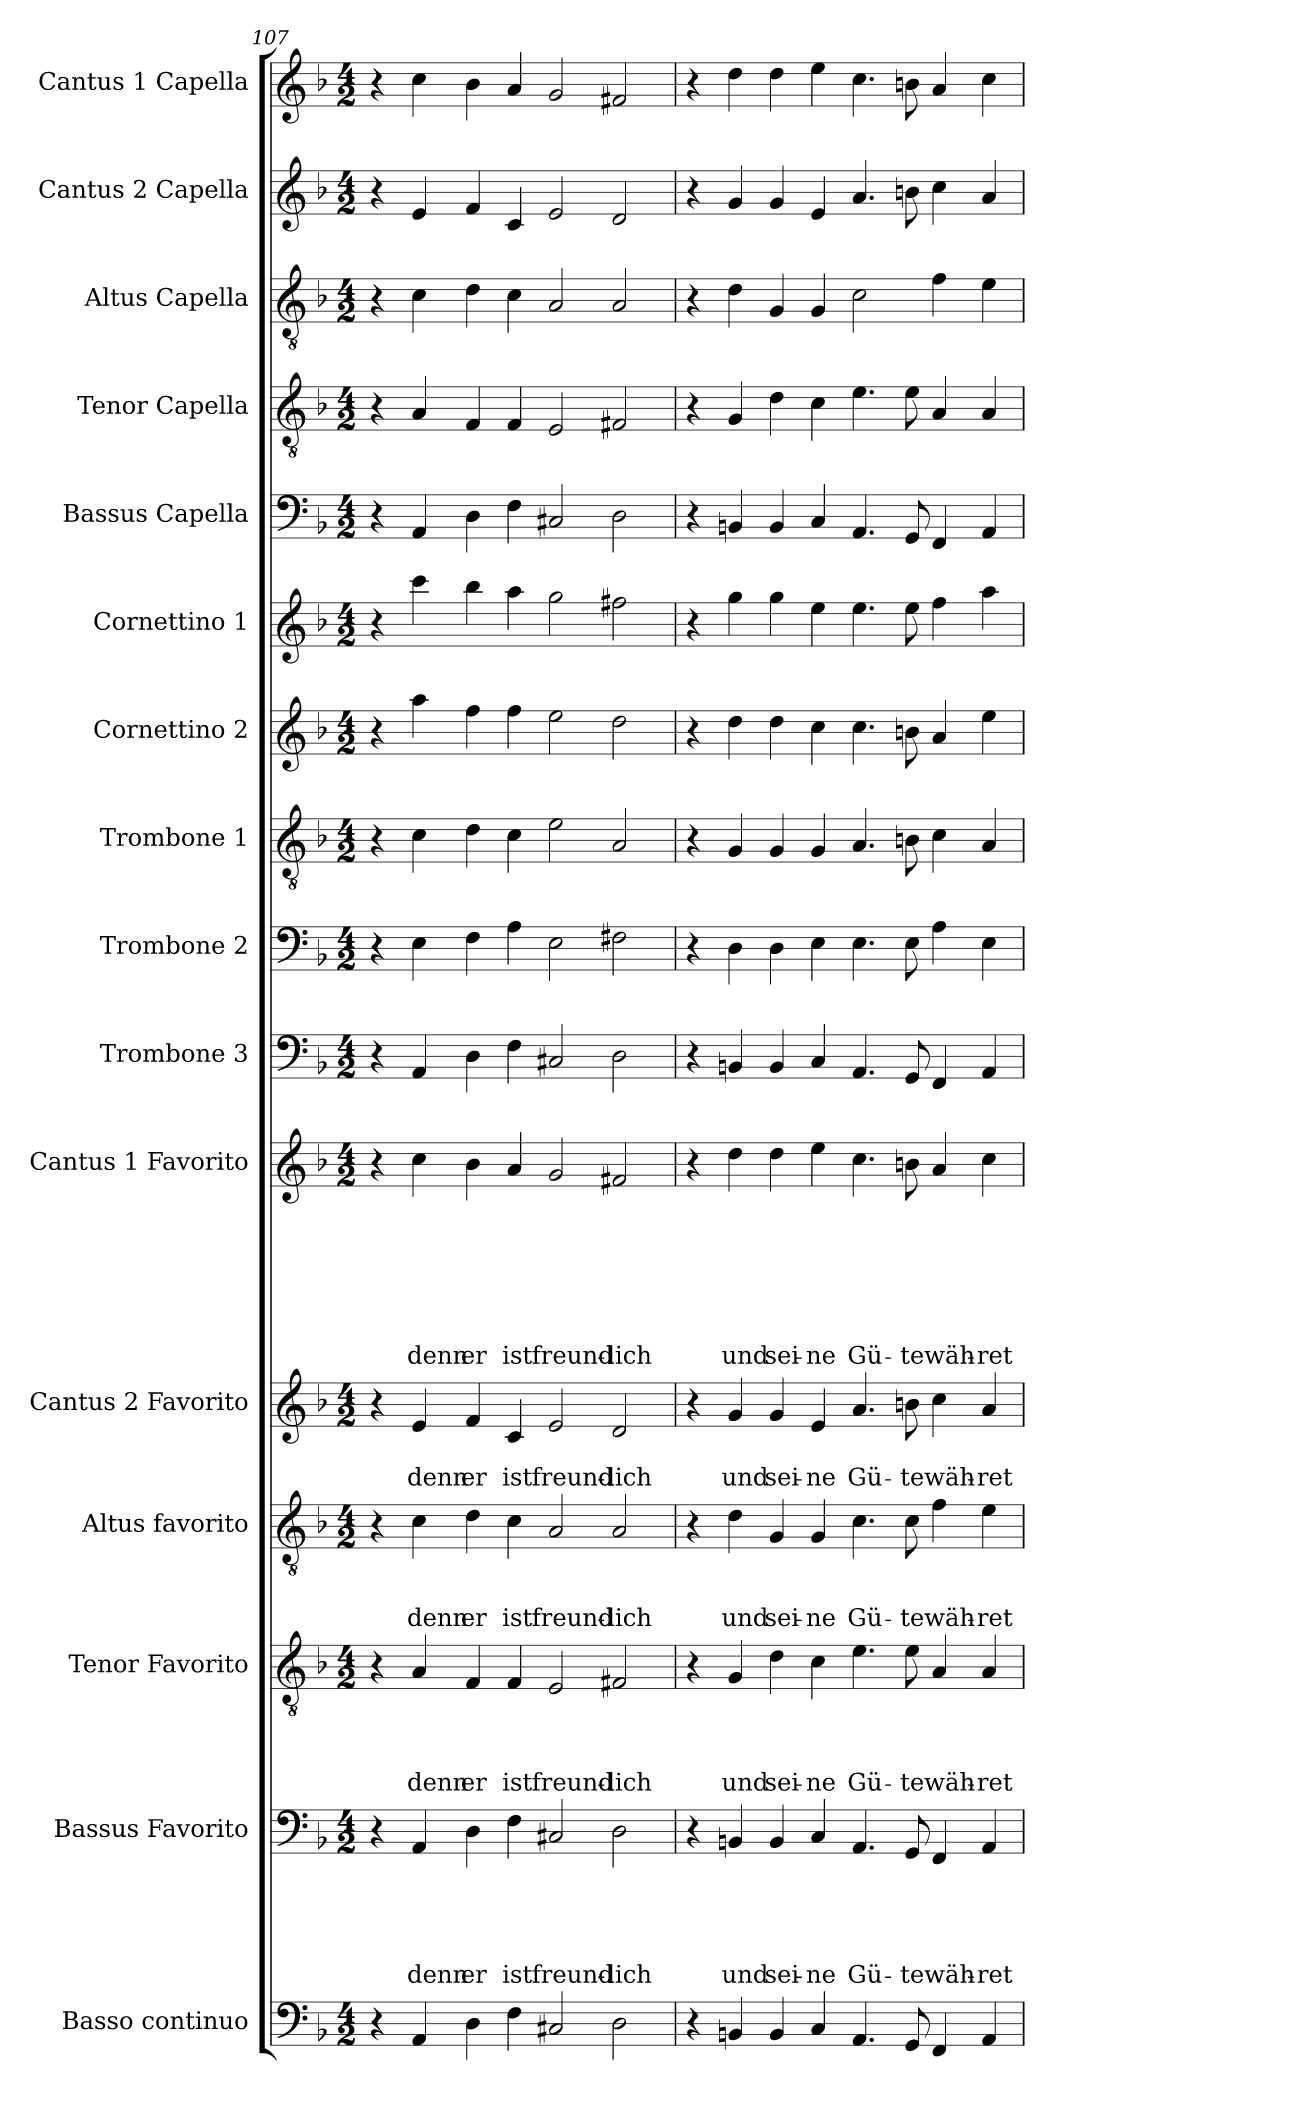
**kern	**kern	**text	**text	**text	**text	**text	**kern	**text	**text	**text	**text	**kern	**text	**text	**text	**kern	**text	**text	**kern	**text	**text	**text	**text	**text	**text	**text	**kern	**kern	**kern	**kern	**kern	**kern	**kern	**kern	**kern	**kern
*part16	*part15	*part15	*part15	*part15	*part15	*part15	*part14	*part14	*part14	*part14	*part14	*part13	*part13	*part13	*part13	*part12	*part12	*part12	*part11	*part11	*part11	*part11	*part11	*part11	*part11	*part11	*part10	*part9	*part8	*part7	*part6	*part5	*part4	*part3	*part2	*part1
*staff16	*staff15	*staff15	*staff15	*staff15	*staff15	*staff15	*staff14	*staff14	*staff14	*staff14	*staff14	*staff13	*staff13	*staff13	*staff13	*staff12	*staff12	*staff12	*staff11	*staff11	*staff11	*staff11	*staff11	*staff11	*staff11	*staff11	*staff10	*staff9	*staff8	*staff7	*staff6	*staff5	*staff4	*staff3	*staff2	*staff1
*I"Basso continuo	*I"Bassus Favorito	*	*	*	*	*	*I"Tenor Favorito	*	*	*	*	*I"Altus favorito	*	*	*	*I"Cantus 2 Favorito	*	*	*I"Cantus 1 Favorito	*	*	*	*	*	*	*	*I"Trombone 3	*I"Trombone 2	*I"Trombone 1	*I"Cornettino 2	*I"Cornettino 1	*I"Bassus Capella	*I"Tenor Capella	*I"Altus Capella	*I"Cantus 2 Capella	*I"Cantus 1 Capella
*clefF4	*clefF4	*	*	*	*	*	*clefGv2	*	*	*	*	*clefGv2	*	*	*	*clefG2	*	*	*clefG2	*	*	*	*	*	*	*	*clefF4	*clefF4	*clefGv2	*clefG2	*clefG2	*clefF4	*clefGv2	*clefGv2	*clefG2	*clefG2
*k[b-]	*k[b-]	*	*	*	*	*	*k[b-]	*	*	*	*	*k[b-]	*	*	*	*k[b-]	*	*	*k[b-]	*	*	*	*	*	*	*	*k[b-]	*k[b-]	*k[b-]	*k[b-]	*k[b-]	*k[b-]	*k[b-]	*k[b-]	*k[b-]	*k[b-]
*F:	*F:	*	*	*	*	*	*F:	*	*	*	*	*F:	*	*	*	*F:	*	*	*F:	*	*	*	*	*	*	*	*F:	*F:	*F:	*F:	*F:	*F:	*F:	*F:	*F:	*F:
*M4/2	*M4/2	*	*	*	*	*	*M4/2	*	*	*	*	*M4/2	*	*	*	*M4/2	*	*	*M4/2	*	*	*	*	*	*	*	*M4/2	*M4/2	*M4/2	*M4/2	*M4/2	*M4/2	*M4/2	*M4/2	*M4/2	*M4/2
=107	=107	=107	=107	=107	=107	=107	=107	=107	=107	=107	=107	=107	=107	=107	=107	=107	=107	=107	=107	=107	=107	=107	=107	=107	=107	=107	=107	=107	=107	=107	=107	=107	=107	=107	=107	=107
4r	4r	.	.	.	.	.	4r	.	.	.	.	4r	.	.	.	4r	.	.	4r	.	.	.	.	.	.	.	4r	4r	4r	4r	4r	4r	4r	4r	4r	4r
!	!	!	!	!	!	!LO:LY:b	!	!	!	!	!LO:LY:b	!	!	!	!LO:LY:b	!	!	!LO:LY:b	!	!	!	!	!	!	!	!LO:LY:b	!	!	!	!	!	!	!	!	!	!
4AA/	4AA/	.	.	.	.	denn	4A/	.	.	.	denn	4c\	.	.	denn	4e/	.	denn	4cc\	.	.	.	.	.	.	denn	4AA/	4E\	4c\	4aa\	4ccc\	4AA/	4A/	4c\	4e/	4cc\
!	!	!	!	!	!	!LO:LY:b	!	!	!	!	!LO:LY:b	!	!	!	!LO:LY:b	!	!	!LO:LY:b	!	!	!	!	!	!	!	!LO:LY:b	!	!	!	!	!	!	!	!	!	!
4D\	4D\	.	.	.	.	er	4F/	.	.	.	er	4d\	.	.	er	4f/	.	er	4b-\	.	.	.	.	.	.	er	4D\	4F\	4d\	4ff\	4bb-\	4D\	4F/	4d\	4f/	4b-\
!	!	!	!	!	!	!LO:LY:b	!	!	!	!	!LO:LY:b	!	!	!	!LO:LY:b	!	!	!LO:LY:b	!	!	!	!	!	!	!	!LO:LY:b	!	!	!	!	!	!	!	!	!	!
4F\	4F\	.	.	.	.	ist	4F/	.	.	.	ist	4c\	.	.	ist	4c/	.	ist	4a/	.	.	.	.	.	.	ist	4F\	4A\	4c\	4ff\	4aa\	4F\	4F/	4c\	4c/	4a/
!	!	!	!	!	!	!LO:LY:b	!	!	!	!	!LO:LY:b	!	!	!	!LO:LY:b	!	!	!LO:LY:b	!	!	!	!	!	!	!	!LO:LY:b	!	!	!	!	!	!	!	!	!	!
2C#X/	2C#X/	.	.	.	.	freund-	2E/	.	.	.	freund-	2A/	.	.	freund-	2e/	.	freund-	2g/	.	.	.	.	.	.	freund-	2C#X/	2E\	2e\	2ee\	2gg\	2C#X/	2E/	2A/	2e/	2g/
!	!	!	!	!	!	!LO:LY:b	!	!	!	!	!LO:LY:b	!	!	!	!LO:LY:b	!	!	!LO:LY:b	!	!	!	!	!	!	!	!LO:LY:b	!	!	!	!	!	!	!	!	!	!
2D\	2D\	.	.	.	.	-lich	2F#X/	.	.	.	-lich	2A/	.	.	-lich	2d/	.	-lich	2f#X/	.	.	.	.	.	.	-lich	2D\	2F#X\	2A/	2dd\	2ff#X\	2D\	2F#X/	2A/	2d/	2f#X/
=108	=108	=108	=108	=108	=108	=108	=108	=108	=108	=108	=108	=108	=108	=108	=108	=108	=108	=108	=108	=108	=108	=108	=108	=108	=108	=108	=108	=108	=108	=108	=108	=108	=108	=108	=108	=108
4r	4r	.	.	.	.	.	4r	.	.	.	.	4r	.	.	.	4r	.	.	4r	.	.	.	.	.	.	.	4r	4r	4r	4r	4r	4r	4r	4r	4r	4r
!	!	!	!	!	!	!LO:LY:b	!	!	!	!	!LO:LY:b	!	!	!	!LO:LY:b	!	!	!LO:LY:b	!	!	!	!	!	!	!	!LO:LY:b	!	!	!	!	!	!	!	!	!	!
4BBn/	4BBn/	.	.	.	.	und	4G/	.	.	.	und	4d\	.	.	und	4g/	.	und	4dd\	.	.	.	.	.	.	und	4BBn/	4D\	4G/	4dd\	4gg\	4BBn/	4G/	4d\	4g/	4dd\
!	!	!	!	!	!	!LO:LY:b	!	!	!	!	!LO:LY:b	!	!	!	!LO:LY:b	!	!	!LO:LY:b	!	!	!	!	!	!	!	!LO:LY:b	!	!	!	!	!	!	!	!	!	!
4BB/	4BB/	.	.	.	.	sei-	4d\	.	.	.	sei-	4G/	.	.	sei-	4g/	.	sei-	4dd\	.	.	.	.	.	.	sei-	4BB/	4D\	4G/	4dd\	4gg\	4BB/	4d\	4G/	4g/	4dd\
!	!	!	!	!	!	!LO:LY:b	!	!	!	!	!LO:LY:b	!	!	!	!LO:LY:b	!	!	!LO:LY:b	!	!	!	!	!	!	!	!LO:LY:b	!	!	!	!	!	!	!	!	!	!
4C/	4C/	.	.	.	.	-ne	4c\	.	.	.	-ne	4G/	.	.	-ne	4e/	.	-ne	4ee\	.	.	.	.	.	.	-ne	4C/	4E\	4G/	4cc\	4ee\	4C/	4c\	4G/	4e/	4ee\
!	!	!	!	!	!	!LO:LY:b	!	!	!	!	!LO:LY:b	!	!	!	!LO:LY:b	!	!	!LO:LY:b	!	!	!	!	!	!	!	!LO:LY:b	!	!	!	!	!	!	!	!	!	!
4.AA/	4.AA/	.	.	.	.	Gü-	4.e\	.	.	.	Gü-	4.c\	.	.	Gü-	4.a/	.	Gü-	4.cc\	.	.	.	.	.	.	Gü-	4.AA/	4.E\	4.A/	4.cc\	4.ee\	4.AA/	4.e\	2c\	4.a/	4.cc\
!	!	!	!	!	!	!LO:LY:b	!	!	!	!	!LO:LY:b	!	!	!	!LO:LY:b	!	!	!LO:LY:b	!	!	!	!	!	!	!	!LO:LY:b	!	!	!	!	!	!	!	!	!	!
8GG/	8GG/	.	.	.	.	-te	8e\	.	.	.	-te	8c\	.	.	-te	8bn\	.	-te	8bn\	.	.	.	.	.	.	-te	8GG/	8E\	8Bn\	8bn\	8ee\	8GG/	8e\	.	8bn\	8bn\
!	!	!	!	!	!	!LO:LY:b	!	!	!	!	!LO:LY:b	!	!	!	!LO:LY:b	!	!	!LO:LY:b	!	!	!	!	!	!	!	!LO:LY:b	!	!	!	!	!	!	!	!	!	!
4FF/	4FF/	.	.	.	.	wäh-	4A/	.	.	.	wäh-	4f\	.	.	wäh-	4cc\	.	wäh-	4a/	.	.	.	.	.	.	wäh-	4FF/	4A\	4c\	4a/	4ff\	4FF/	4A/	4f\	4cc\	4a/
!	!	!	!	!	!	!LO:LY:b	!	!	!	!	!LO:LY:b	!	!	!	!LO:LY:b	!	!	!LO:LY:b	!	!	!	!	!	!	!	!LO:LY:b	!	!	!	!	!	!	!	!	!	!
4AA/	4AA/	.	.	.	.	-ret	4A/	.	.	.	-ret	4e\	.	.	-ret	4a/	.	-ret	4cc\	.	.	.	.	.	.	-ret	4AA/	4E\	4A/	4ee\	4aa\	4AA/	4A/	4e\	4a/	4cc\
=	=	=	=	=	=	=	=	=	=	=	=	=	=	=	=	=	=	=	=	=	=	=	=	=	=	=	=	=	=	=	=	=	=	=	=	=
*-	*-	*-	*-	*-	*-	*-	*-	*-	*-	*-	*-	*-	*-	*-	*-	*-	*-	*-	*-	*-	*-	*-	*-	*-	*-	*-	*-	*-	*-	*-	*-	*-	*-	*-	*-	*-
